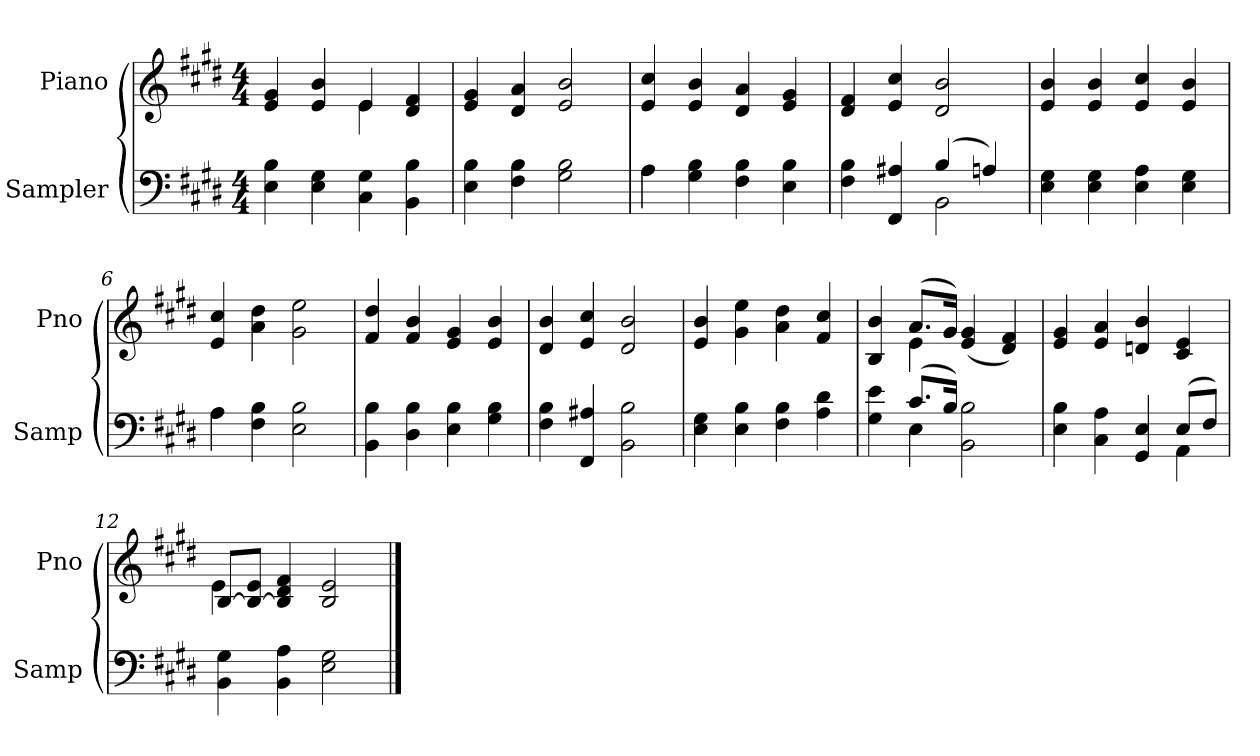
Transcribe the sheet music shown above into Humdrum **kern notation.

**kern	**kern
*part2	*part1
*staff2	*staff1
*I"Sampler	*I"Piano
*I'Samp	*I'Pno
*clefF4	*clefG2
*k[f#c#g#d#]	*k[f#c#g#d#]
*E:	*E:
*M4/4	*M4/4
=1	=1
*	*^
4E 4B	4e 4g#	2ryy
4E 4G#	4e 4b	.
4C# 4G#	4e/	4e
4BB 4B	4d# 4f#	4ryy
*	*v	*v
=2	=2
4E 4B	4e 4g#
4F# 4B	4d# 4a
2G# 2B	2e 2b
=3	=3
*^	*
4A\	4A	4e 4cc#
4G# 4B	2.ryy	4e 4b
4F# 4B	.	4d# 4a
4E 4B	.	4e 4g#
=4	=4	=4
4F# 4B	2ryy	4d# 4f#
4FF# 4A#X	.	4e 4cc#
(4B/	2BB	2d# 2b
4An/)	.	.
*v	*v	*
=5	=5
4E 4G#	4e 4b
4E 4G#	4e 4b
4E 4A	4e 4cc#
4E 4G#	4e 4b
=6	=6
*^	*
4A\	4A	4e 4cc#
4F# 4B	2.ryy	4a 4dd#
2E 2B	.	2g# 2ee
*v	*v	*
=7	=7
4BB 4B	4f# 4dd#
4D# 4B	4f# 4b
4E 4B	4e 4g#
4G# 4B	4e 4b
=8	=8
4F# 4B	4d# 4b
4FF# 4A#X	4e 4cc#
2BB 2B	2d# 2b
=9	=9
4E 4G#	4e 4b
4E 4B	4g# 4ee
4F# 4B	4a 4dd#
4A 4d#	4f# 4cc#
=10	=10
*^	*^
4G# 4e	4ryy	4B 4b	4ryy
(8.c#/L	4E	(8.a/L	4e
16B/Jk)	.	16g#/Jk)	.
2BB 2B	2ryy	(4e 4g#	2ryy
.	.	4d# 4f#)	.
*	*	*v	*v
=11	=11	=11
4E 4B	2.ryy	4e 4g#
4C# 4A	.	4e 4a
4GG# 4E	.	4dn 4b
(8E/L	4AA	4c# 4e
8F#/J)	.	.
*v	*v	*
=12	=12
*	*^
4BB 4G#	[8B/L	4e
.	8B_/ 8e/J	.
4BB 4A	4B] 4d# 4f#	2.ryy
2E 2G#	2B 2e	.
*	*v	*v
==	==
*-	*-
